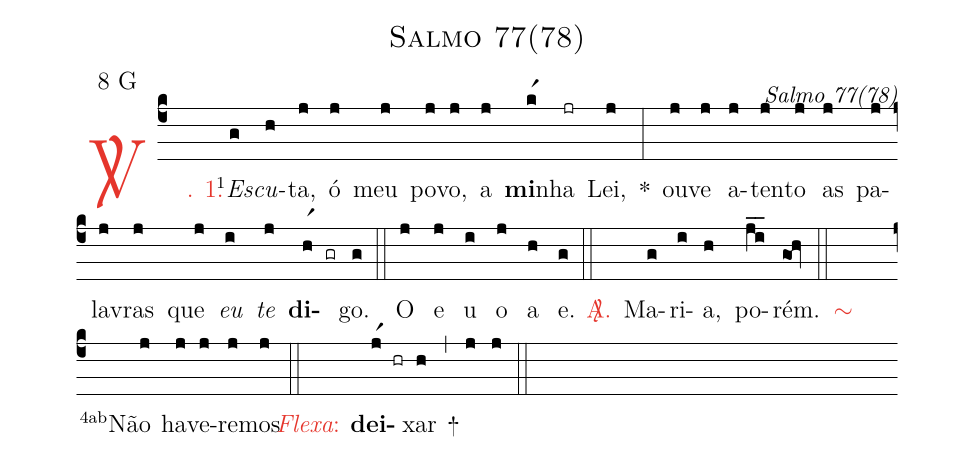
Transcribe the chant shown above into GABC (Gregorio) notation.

name: Salmo 77(78);
mode: 8;
mode-differentia: G;
commentary: Salmo 77(78);
%%
(c4)

<c><sp>V/</sp>. 1.</c>() <v>\VSup{1}</v><i>Es</i>(g)<i>cu</i>(h)ta,(j) ó(j) meu(j) po(j)vo,(j) a(j) <b>mi</b>(kr1)nha(jr) Lei,(j) *(:) ou(j)ve(j) a(j)ten(j)to(j) as(j) pa(j)la(j)vras(j) que(j) <i>eu</i>(i) <i>te</i>(j) <b>di</b>(hr1 gr)go.(g)

(::)

<eu>O(j) e(j) u(i) o(j) a(h) e.</eu>(g)

(::)

<nlba><c><sp>A/</sp>.</c>() Ma</nlba>(g)ri(i)a,(h) po(ji__)rém.(goh)

(::)

<nlba><c><sp>~</sp></c>() <v>\VSup{4ab}</v>Não(j) ha(j)ve(j)re(j)mos(j)

(::)

<nlba><c><i>Flexa</i>:</c>() <b>dei</b></nlba>(jr1 hr)xar(h) +(,) (j) (j)

(::)
